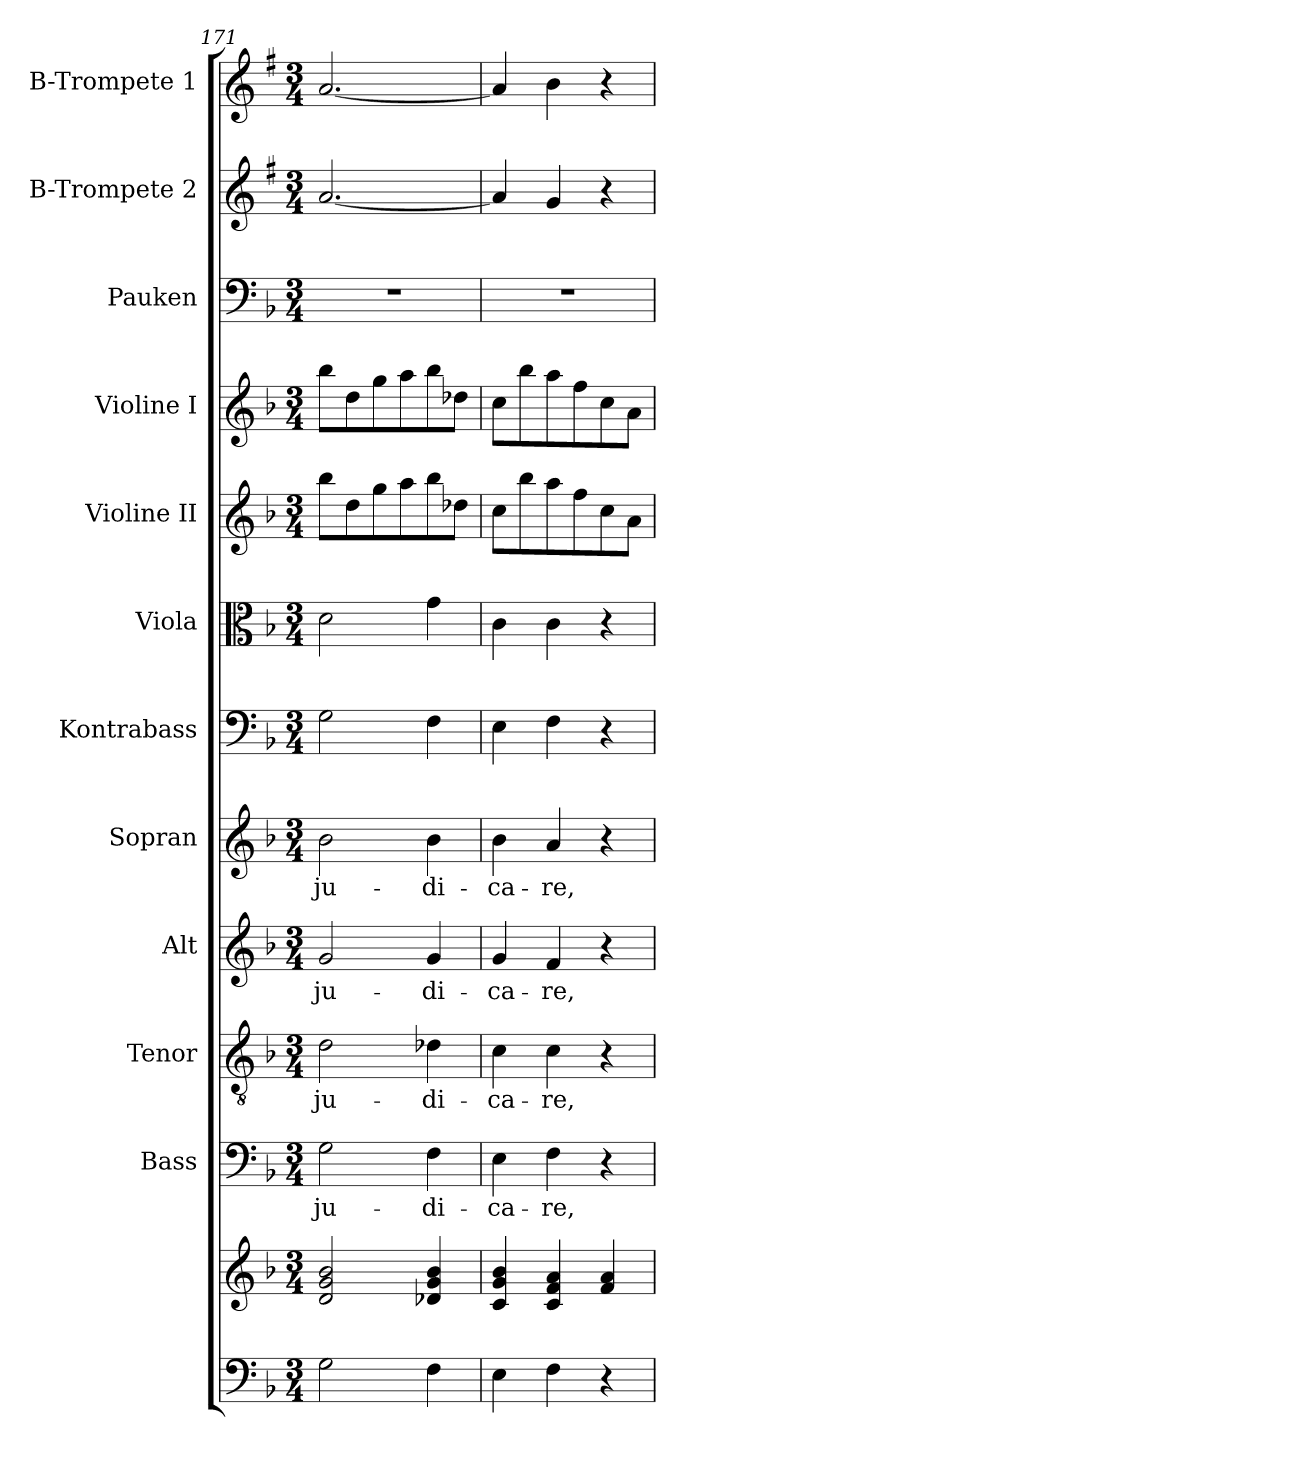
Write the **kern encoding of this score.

**kern	**kern	**kern	**text	**kern	**text	**kern	**text	**kern	**text	**kern	**kern	**kern	**kern	**kern	**kern	**kern
*part12	*part12	*part11	*part11	*part10	*part10	*part9	*part9	*part8	*part8	*part7	*part6	*part5	*part4	*part3	*part2	*part1
*staff13	*staff12	*staff11	*staff11	*staff10	*staff10	*staff9	*staff9	*staff8	*staff8	*staff7	*staff6	*staff5	*staff4	*staff3	*staff2	*staff1
*	*	*I"Bass	*	*I"Tenor	*	*I"Alt	*	*I"Sopran	*	*I"Kontrabass	*I"Viola	*I"Violine II	*I"Violine I	*I"Pauken	*I"B-Trompete 2	*I"B-Trompete 1
*	*	*I'B.	*	*I'T.	*	*I'A.	*	*I'S.	*	*I'Kb.	*I'Vla.	*I'Vl. II	*I'Vl. I	*I'Pk.	*I'B Trp. 2	*I'B Trp. 1
*clefF4	*clefG2	*clefF4	*	*clefGv2	*	*clefG2	*	*clefG2	*	*clefF4	*clefC3	*clefG2	*clefG2	*clefF4	*clefG2	*clefG2
*	*	*	*	*	*	*	*	*	*	*ITrd7c12	*	*	*	*	*ITrd1c2	*ITrd1c2
*k[b-]	*k[b-]	*k[b-]	*	*k[b-]	*	*k[b-]	*	*k[b-]	*	*k[b-]	*k[b-]	*k[b-]	*k[b-]	*k[b-]	*k[b-]	*k[b-]
*F:	*F:	*F:	*	*F:	*	*F:	*	*F:	*	*F:	*F:	*F:	*F:	*F:	*F:	*F:
*M3/4	*M3/4	*M3/4	*	*M3/4	*	*M3/4	*	*M3/4	*	*M3/4	*M3/4	*M3/4	*M3/4	*M3/4	*M3/4	*M3/4
=171	=171	=171	=171	=171	=171	=171	=171	=171	=171	=171	=171	=171	=171	=171	=171	=171
!	!	!	!LO:LY:b	!	!LO:LY:b	!	!LO:LY:b	!	!LO:LY:b	!	!	!	!	!	!	!
2G\	2d/ 2g/ 2b-/	2G\	ju-	2d\	ju-	2g/	ju-	2b-\	ju-	2GG\	2d\	8bb-\L	8bb-\L	2.r	[2.g/	[2.g/
.	.	.	.	.	.	.	.	.	.	.	.	8dd\	8dd\	.	.	.
.	.	.	.	.	.	.	.	.	.	.	.	8gg\	8gg\	.	.	.
.	.	.	.	.	.	.	.	.	.	.	.	8aa\	8aa\	.	.	.
!	!	!	!LO:LY:b	!	!LO:LY:b	!	!LO:LY:b	!	!LO:LY:b	!	!	!	!	!	!	!
4F\	4d-X/ 4g/ 4b-/	4F\	-di-	4d-X\	-di-	4g/	-di-	4b-\	-di-	4FF\	4g\	8bb-\	8bb-\	.	.	.
.	.	.	.	.	.	.	.	.	.	.	.	8dd-X\J	8dd-X\J	.	.	.
=172	=172	=172	=172	=172	=172	=172	=172	=172	=172	=172	=172	=172	=172	=172	=172	=172
!	!	!	!LO:LY:b	!	!LO:LY:b	!	!LO:LY:b	!	!LO:LY:b	!	!	!	!	!	!	!
4E\	4c/ 4g/ 4b-/	4E\	-ca-	4c\	-ca-	4g/	-ca-	4b-\	-ca-	4EE\	4c\	8cc\L	8cc\L	2.r	4g/]	4g/]
.	.	.	.	.	.	.	.	.	.	.	.	8bb-\	8bb-\	.	.	.
!	!	!	!LO:LY:b	!	!LO:LY:b	!	!LO:LY:b	!	!LO:LY:b	!	!	!	!	!	!	!
4F\	4c/ 4f/ 4a/	4F\	-re,	4c\	-re,	4f/	-re,	4a/	-re,	4FF\	4c\	8aa\	8aa\	.	4f/	4a\
.	.	.	.	.	.	.	.	.	.	.	.	8ff\	8ff\	.	.	.
4r	4f/ 4a/	4r	.	4r	.	4r	.	4r	.	4r	4r	8cc\	8cc\	.	4r	4r
.	.	.	.	.	.	.	.	.	.	.	.	8a\J	8a\J	.	.	.
=	=	=	=	=	=	=	=	=	=	=	=	=	=	=	=	=
*-	*-	*-	*-	*-	*-	*-	*-	*-	*-	*-	*-	*-	*-	*-	*-	*-
